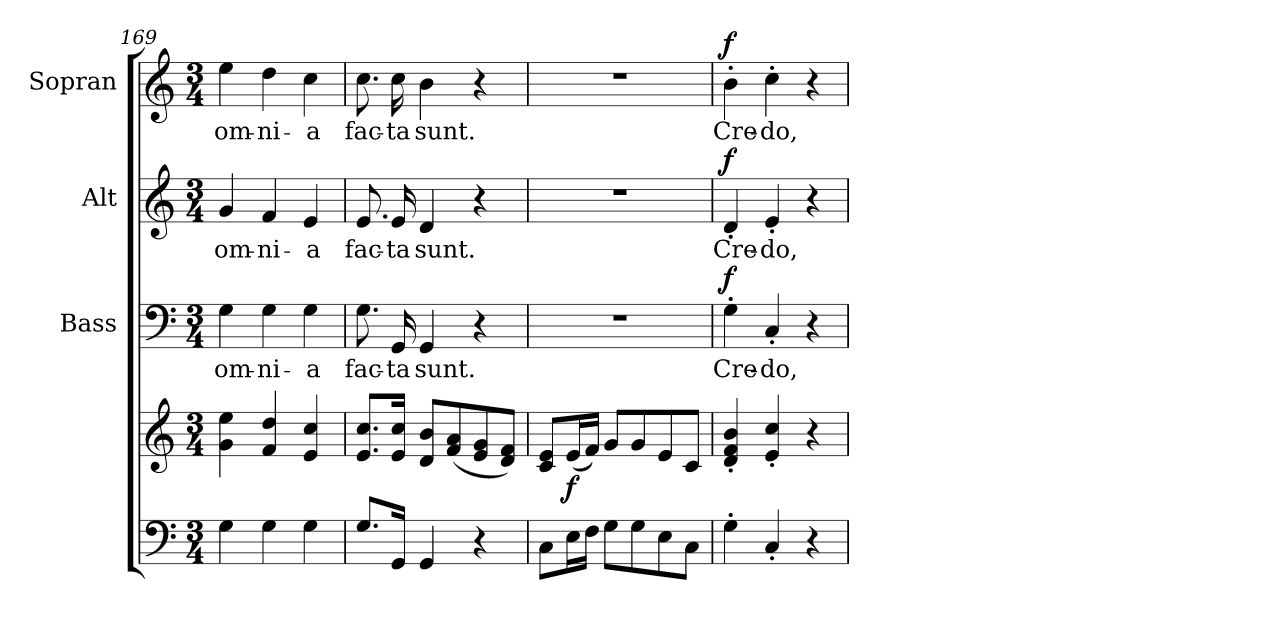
**kern	**kern	**dynam	**kern	**text	**dynam	**kern	**text	**dynam	**kern	**text	**dynam
*part4	*part4	*part4	*part3	*part3	*part3	*part2	*part2	*part2	*part1	*part1	*part1
*staff5	*staff4	*staff4/5	*staff3	*staff3	*staff3	*staff2	*staff2	*staff2	*staff1	*staff1	*staff1
*	*	*	*I"Bass	*	*	*I"Alt	*	*	*I"Sopran	*	*
*	*	*	*I'B.	*	*	*I'A.	*	*	*I'S.	*	*
!!LO:LB:g=z
*clefF4	*clefG2	*	*clefF4	*	*	*clefG2	*	*	*clefG2	*	*
*k[]	*k[]	*	*k[]	*	*	*k[]	*	*	*k[]	*	*
*C:	*C:	*	*C:	*	*	*C:	*	*	*C:	*	*
*M3/4	*M3/4	*	*M3/4	*	*	*M3/4	*	*	*M3/4	*	*
=169	=169	=169	=169	=169	=169	=169	=169	=169	=169	=169	=169
!	!	!	!	!LO:LY:b	!	!	!LO:LY:b	!	!	!LO:LY:b	!
4G\	4g\ 4ee\	.	4G\	om-	.	4g/	om-	.	4ee\	om-	.
!	!	!	!	!LO:LY:b	!	!	!LO:LY:b	!	!	!LO:LY:b	!
4G\	4f/ 4dd/	.	4G\	-ni-	.	4f/	-ni-	.	4dd\	-ni-	.
!	!	!	!	!LO:LY:b	!	!	!LO:LY:b	!	!	!LO:LY:b	!
4G\	4e/ 4cc/	.	4G\	-a	.	4e/	-a	.	4cc\	-a	.
=170	=170	=170	=170	=170	=170	=170	=170	=170	=170	=170	=170
!	!	!	!	!LO:LY:b	!	!	!LO:LY:b	!	!	!LO:LY:b	!
8.G/L	8.e/ 8.cc/L	.	8.G\	fac-	.	8.e/	fac-	.	8.cc\	fac-	.
!	!	!	!	!LO:LY:b	!	!	!LO:LY:b	!	!	!LO:LY:b	!
16GG/Jk	16e/ 16cc/Jk	.	16GG/	-ta	.	16e/	-ta	.	16cc\	-ta	.
!	!	!	!	!LO:LY:b	!	!	!LO:LY:b	!	!	!LO:LY:b	!
4GG/	8d/ 8b/L	.	4GG/	sunt.	.	4d/	sunt.	.	4b\	sunt.	.
.	(<8f/ 8a/	.	.	.	.	.	.	.	.	.	.
4r	8e/ 8g/	.	4r	.	.	4r	.	.	4r	.	.
.	8d/ 8f/J)	.	.	.	.	.	.	.	.	.	.
=171	=171	=171	=171	=171	=171	=171	=171	=171	=171	=171	=171
8C\L	8c/ 8e/L	.	2.r	.	.	2.r	.	.	2.r	.	.
!	!	!LO:DY:b	!	!	!	!	!	!	!	!	!
16E\L	(<16e/L	f	.	.	.	.	.	.	.	.	.
16F\JJ	16f/JJ)	.	.	.	.	.	.	.	.	.	.
8G\L	8g/L	.	.	.	.	.	.	.	.	.	.
8G\	8g/	.	.	.	.	.	.	.	.	.	.
8E\	8e/	.	.	.	.	.	.	.	.	.	.
8C\J	8c/J	.	.	.	.	.	.	.	.	.	.
=172	=172	=172	=172	=172	=172	=172	=172	=172	=172	=172	=172
!	!	!	!	!LO:LY:b	!LO:DY:a	!	!LO:LY:b	!LO:DY:a	!	!LO:LY:b	!LO:DY:a
4G'>\	4d/'< 4f/'< 4b/'<	.	4G'>\	Cre-	f	4d'</	Cre-	f	4b'>\	Cre-	f
!	!	!	!	!LO:LY:b	!	!	!LO:LY:b	!	!	!LO:LY:b	!
4C'</	4e/'< 4cc/'<	.	4C'</	-do,	.	4e'</	-do,	.	4cc'>\	-do,	.
4r	4r	.	4r	.	.	4r	.	.	4r	.	.
=	=	=	=	=	=	=	=	=	=	=	=
*-	*-	*-	*-	*-	*-	*-	*-	*-	*-	*-	*-
